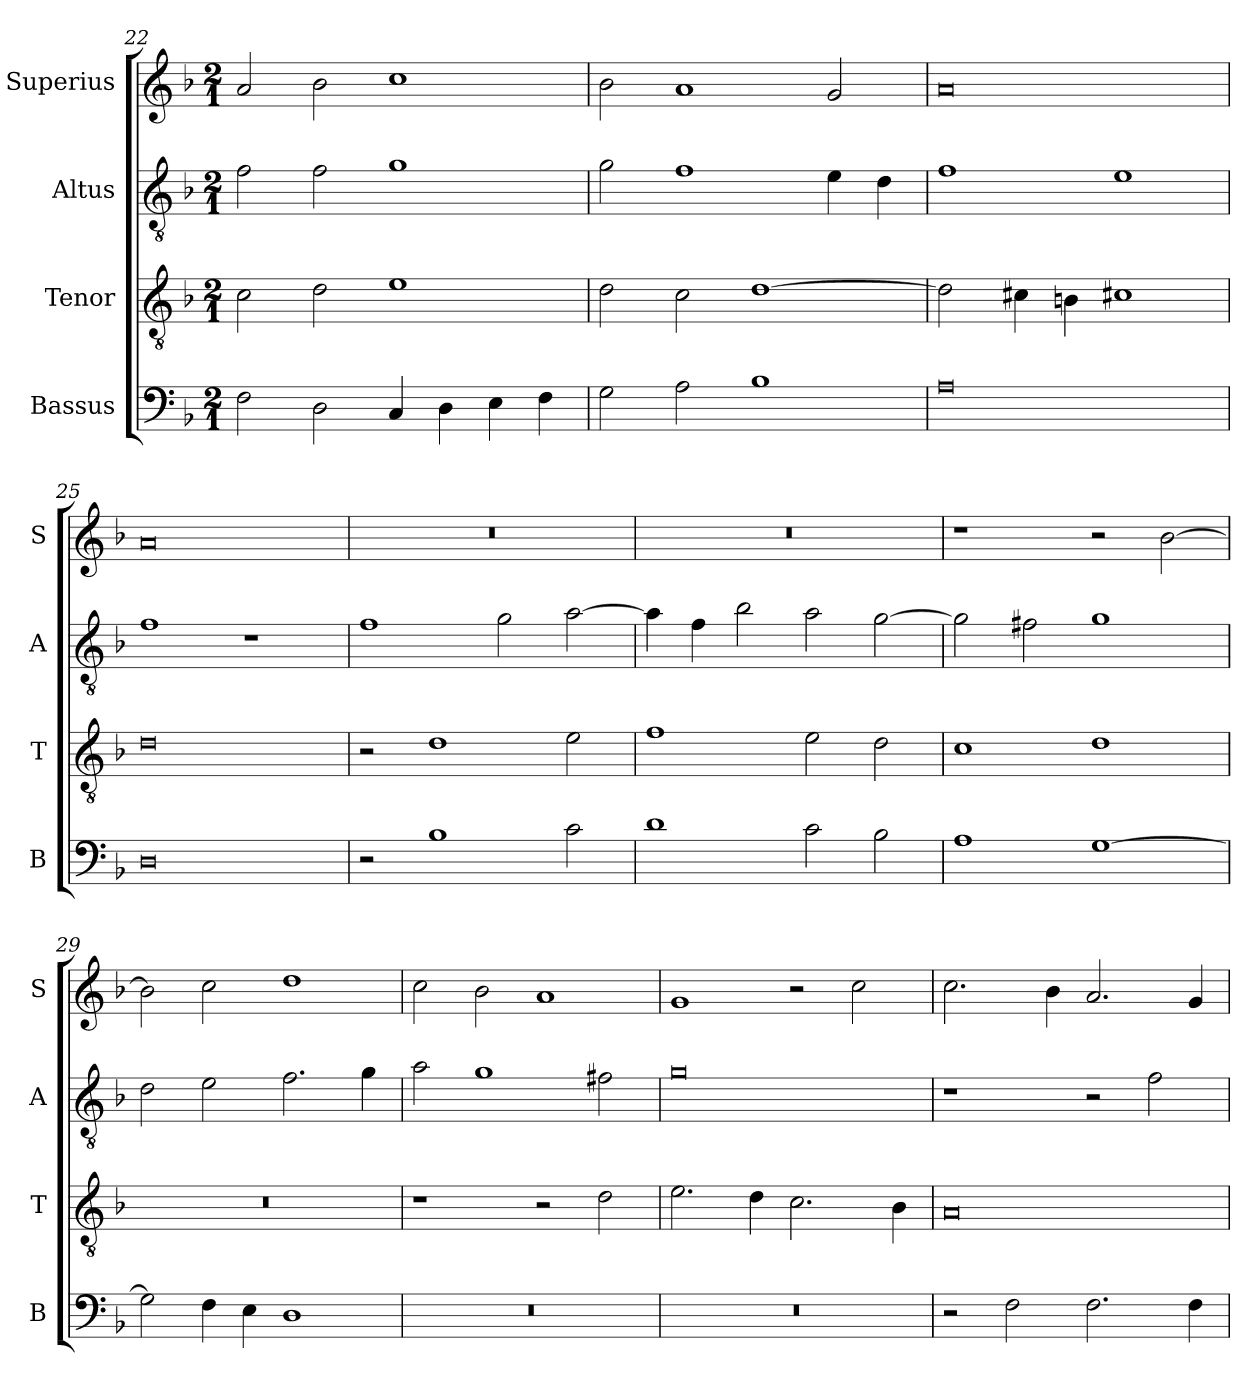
**kern	**kern	**kern	**kern
*part4	*part3	*part2	*part1
*staff4	*staff3	*staff2	*staff1
*I"Bassus	*I"Tenor	*I"Altus	*I"Superius
*I'B	*I'T	*I'A	*I'S
*clefF4	*clefGv2	*clefGv2	*clefG2
*k[b-]	*k[b-]	*k[b-]	*k[b-]
*F:	*F:	*F:	*F:
*M2/1	*M2/1	*M2/1	*M2/1
=22	=22	=22	=22
2F	2c	2f	2a
2D	2d	2f	2b-
4C	1e	1g	1cc
4D	.	.	.
4E	.	.	.
4F	.	.	.
=23	=23	=23	=23
2G	2d	2g	2b-
2A	2c	1f	1a
1B-	[1d	.	.
.	.	4e	2g
.	.	4d	.
=24	=24	=24	=24
0A	2d]	1f	0a
.	4c#X	.	.
.	4Bn	.	.
.	1c#X	1e	.
=25	=25	=25	=25
0D	0d	1f	0a
.	.	1r	.
=26	=26	=26	=26
2r	2r	1f	0r
1B-	1d	.	.
.	.	2g	.
2c	2e	[2a	.
=27	=27	=27	=27
1d	1f	4a]	0r
.	.	4f	.
.	.	2b-	.
2c	2e	2a	.
2B-	2d	[2g	.
=28	=28	=28	=28
1A	1c	2g]	1r
.	.	2f#X	.
[1G	1d	1g	2r
.	.	.	[2b-
=29	=29	=29	=29
2G]	0r	2d	2b-]
4F	.	2e	2cc
4E	.	.	.
1D	.	2.f	1dd
.	.	4g	.
=30	=30	=30	=30
0r	1r	2a	2cc
.	.	1g	2b-
.	2r	.	1a
.	2d	2f#X	.
=31	=31	=31	=31
0r	2.e	0g	1g
.	4d	.	.
.	2.c	.	2r
.	.	.	2cc
.	4B-	.	.
=32	=32	=32	=32
2r	0A	1r	2.cc
2F	.	.	.
.	.	.	4b-
2.F	.	2r	2.a
.	.	2f	.
4F	.	.	4g
=	=	=	=
*-	*-	*-	*-
